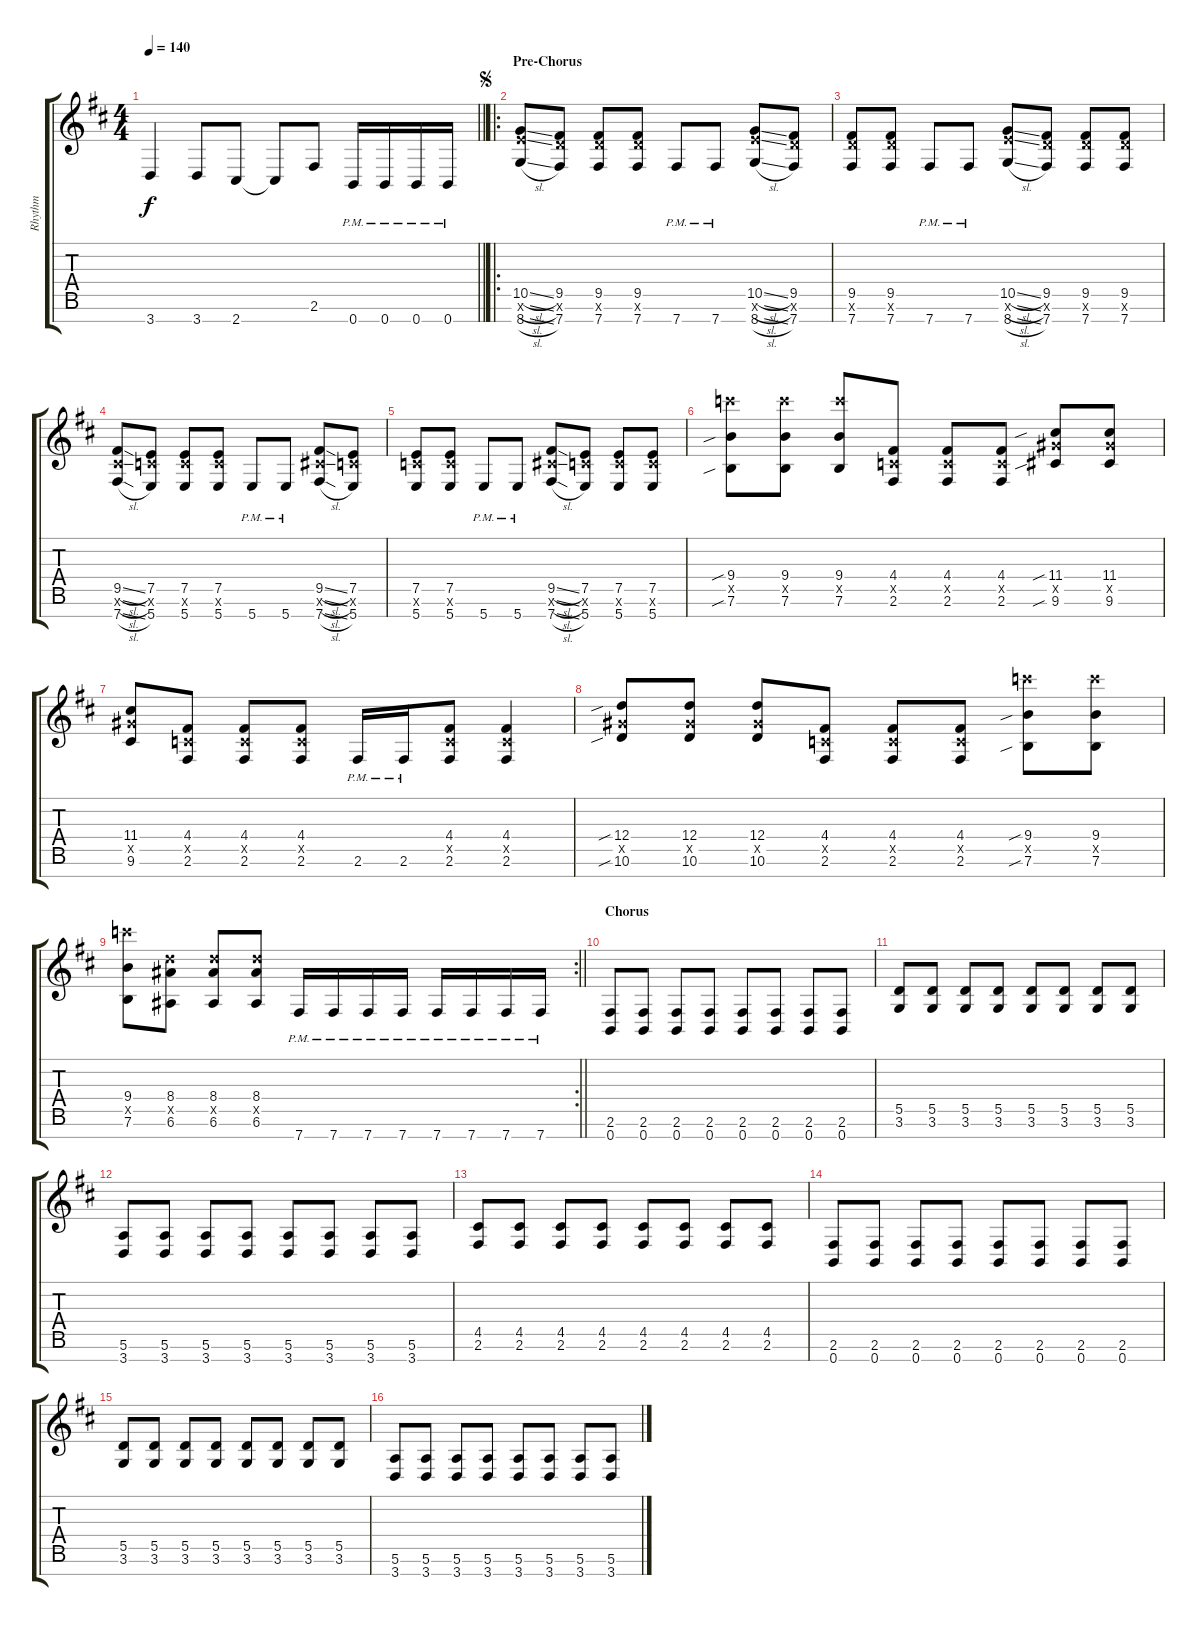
\track ("Rhythm" "Rhythm") {instrument distortionguitar}
\staff {score tabs}
\tuning (E4 B3 G3 D3 A2 E2 B1) {hide}
\ts (4 4)
\tempo 140
\clef g2
\barLineRight lightlight
\ks d
3.7.4{dy f} 3.7.8 2.7.8 2.7{t}.8 2.6.8 0.7{pm}.16 0.7{pm}.16 0.7{pm}.16 0.7{pm}.16 |
\ro
\section ("" "Pre-Chorus")
\jump segno
(10.5{sl} 12.6{sl x} 8.7{sl}).8 (9.5 10.6{x} 7.7).8 (9.5 10.6{x} 7.7).8 (9.5 10.6{x} 7.7).8 7.7{pm}.8 7.7{pm}.8 (10.5{sl} 12.6{sl x} 8.7{sl}).8 (9.5 10.6{x} 7.7).8 |
(9.5 10.6{x} 7.7).8 (9.5 10.6{x} 7.7).8 7.7{pm}.8 7.7{pm}.8 (10.5{sl} 12.6{sl x} 8.7{sl}).8 (9.5 10.6{x} 7.7).8 (9.5 10.6{x} 7.7).8 (9.5 10.6{x} 7.7).8 |
(9.5{sl} 9.6{sl x} 7.7{sl}).8 (7.5 8.6{x} 5.7).8 (7.5 8.6{x} 5.7).8 (7.5 8.6{x} 5.7).8 5.7{pm}.8 5.7{pm}.8 (9.5{sl} 9.6{sl x} 7.7{sl}).8 (7.5 8.6{x} 5.7).8 |
(7.5 8.6{x} 5.7).8 (7.5 8.6{x} 5.7).8 5.7{pm}.8 5.7{pm}.8 (9.5{sl} 9.6{sl x} 7.7{sl}).8 (7.5 8.6{x} 5.7).8 (7.5 8.6{x} 5.7).8 (7.5 8.6{x} 5.7).8 |
(9.4{sib} 27.5{x} 7.6{sib}).8 (9.4 27.5{x} 7.6).8 (9.4 27.5{x} 7.6).8 (4.4 3.5{x} 2.6).8 (4.4 3.5{x} 2.6).8 (4.4 3.5{x} 2.6).8 (11.4{sib} 11.5{x} 9.6{sib}).8 (11.4 11.5{x} 9.6).8 |
(11.4 11.5{x} 9.6).8 (4.4 3.5{x} 2.6).8 (4.4 3.5{x} 2.6).8 (4.4 3.5{x} 2.6).8 2.6{pm}.16 2.6{pm}.16 (4.4 3.5{x} 2.6).8 (4.4 3.5{x} 2.6).4 |
(12.4{sib} 11.5{x} 10.6{sib}).8 (12.4 11.5{x} 10.6).8 (12.4 11.5{x} 10.6).8 (4.4 3.5{x} 2.6).8 (4.4 3.5{x} 2.6).8 (4.4 3.5{x} 2.6).8 (9.4{sib} 27.5{x} 7.6{sib}).8 (9.4 27.5{x} 7.6).8 |
\rc 2
\barLineRight lightlight
(9.4 27.5{x} 7.6).8 (8.4 17.5{x} 6.6).8 (8.4 17.5{x} 6.6).8 (8.4 17.5{x} 6.6).8 7.7{pm}.16 7.7{pm}.16 7.7{pm}.16 7.7{pm}.16 7.7{pm}.16 7.7{pm}.16 7.7{pm}.16 7.7{pm}.16 |
\section ("" "Chorus")
(2.6 0.7).8 (2.6 0.7).8 (2.6 0.7).8 (2.6 0.7).8 (2.6 0.7).8 (2.6 0.7).8 (2.6 0.7).8 (2.6 0.7).8 |
(5.5 3.6).8 (5.5 3.6).8 (5.5 3.6).8 (5.5 3.6).8 (5.5 3.6).8 (5.5 3.6).8 (5.5 3.6).8 (5.5 3.6).8 |
(5.6 3.7).8 (5.6 3.7).8 (5.6 3.7).8 (5.6 3.7).8 (5.6 3.7).8 (5.6 3.7).8 (5.6 3.7).8 (5.6 3.7).8 |
(4.5 2.6).8 (4.5 2.6).8 (4.5 2.6).8 (4.5 2.6).8 (4.5 2.6).8 (4.5 2.6).8 (4.5 2.6).8 (4.5 2.6).8 |
(2.6 0.7).8 (2.6 0.7).8 (2.6 0.7).8 (2.6 0.7).8 (2.6 0.7).8 (2.6 0.7).8 (2.6 0.7).8 (2.6 0.7).8 |
(5.5 3.6).8 (5.5 3.6).8 (5.5 3.6).8 (5.5 3.6).8 (5.5 3.6).8 (5.5 3.6).8 (5.5 3.6).8 (5.5 3.6).8 |
(5.6 3.7).8 (5.6 3.7).8 (5.6 3.7).8 (5.6 3.7).8 (5.6 3.7).8 (5.6 3.7).8 (5.6 3.7).8 (5.6 3.7).8
